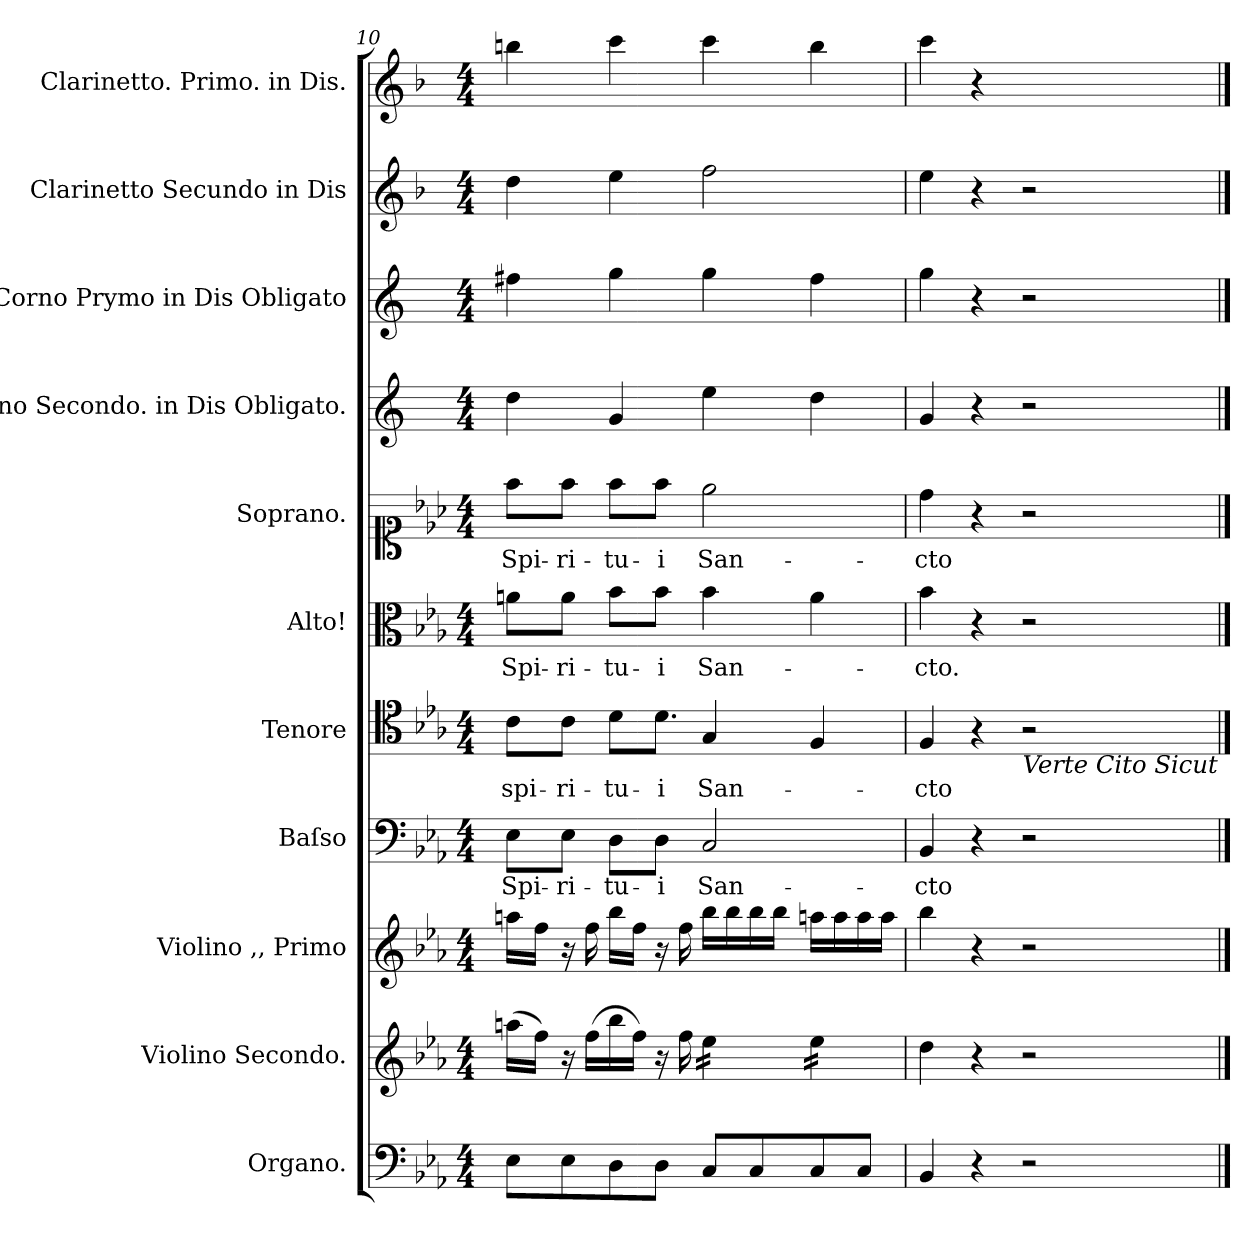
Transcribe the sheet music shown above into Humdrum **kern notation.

**kern	**kern	**kern	**kern	**text	**kern	**text	**kern	**text	**kern	**text	**kern	**kern	**kern	**kern
*part11	*part10	*part9	*part8	*part8	*part7	*part7	*part6	*part6	*part5	*part5	*part4	*part3	*part2	*part1
*staff11	*staff10	*staff9	*staff8	*staff8	*staff7	*staff7	*staff6	*staff6	*staff5	*staff5	*staff4	*staff3	*staff2	*staff1
*I"Organo.	*I"Violino Secondo.	*I"Violino ,, Primo	*I"Baſso	*	*I"Tenore	*	*I"Alto!	*	*I"Soprano.	*	*I"Corno Secondo. in Dis Obligato.	*I"Corno Prymo in Dis Obligato	*I"Clarinetto Secundo in Dis	*I"Clarinetto. Primo. in Dis.
*I'org	*I'vl 2	*I'vl 1	*I'B	*	*I'T	*	*I'A	*	*I'S	*	*I'cor 2 in Dis	*I'cor 1 in Dis	*I'cl 2 in Dis	*I'cl 1 in Dis
*clefF4	*clefG2	*clefG2	*clefF4	*	*clefC4	*	*clefC3	*	*clefC1	*	*clefG2	*clefG2	*clefG2	*clefG2
*	*	*	*	*	*	*	*	*	*	*	*ITrd-2c-3	*ITrd-2c-3	*ITrd1c2	*ITrd1c2
*k[b-e-a-]	*k[b-e-a-]	*k[b-e-a-]	*k[b-e-a-]	*	*k[b-e-a-]	*	*k[b-e-a-]	*	*k[b-e-a-]	*	*k[b-e-a-]	*k[b-e-a-]	*k[b-e-a-]	*k[b-e-a-]
*E-:	*E-:	*E-:	*E-:	*	*E-:	*	*E-:	*	*E-:	*	*	*	*E-:	*E-:
*M4/4	*M4/4	*M4/4	*M4/4	*	*M4/4	*	*M4/4	*	*M4/4	*	*M4/4	*M4/4	*M4/4	*M4/4
=10	=10	=10	=10	=10	=10	=10	=10	=10	=10	=10	=10	=10	=10	=10
8E-\L	(16aan\LL	16aan\LL	8E-\L	Spi-	8c\L	spi-	8an\L	Spi-	8ff\L	Spi-	4ff\	4aan\	4cc\	4aan\
.	16ff\JJ)	16ff\JJ	.	.	.	.	.	.	.	.	.	.	.	.
8E-\	16r	16r	8E-\J	-ri-	8c\J	-ri-	8a\J	-ri-	8ff\J	-ri-	.	.	.	.
.	(16ff\LL	16ff\	.	.	.	.	.	.	.	.	.	.	.	.
8D\	16bb-\	16bb-\LL	8D\L	-tu-	8d\L	-tu-	8b-\L	-tu-	8ff\L	-tu-	4b-/	4bb-\	4dd\	4bb-\
.	16ff\JJ)	16ff\JJ	.	.	.	.	.	.	.	.	.	.	.	.
!	!	!	!	!	!LO:N:vis=8.	!	!	!	!	!	!	!	!	!
8D\J	16r	16r	8D\J	-i	8d\J	-i	8b-\J	-i	8ff\J	-i	.	.	.	.
.	16ff\	16ff\	.	.	.	.	.	.	.	.	.	.	.	.
*	*tremolo	*	*	*	*	*	*	*	*	*	*	*	*	*
8C/L	16ee-\LL	16bb-\LL	2C/	San-	4G/	San-	4b-\	San-	2ee-\	San-	4gg\	4bb-\	2ee-\	4bb-\
.	16ee-\	16bb-\	.	.	.	.	.	.	.	.	.	.	.	.
8C/	16ee-\	16bb-\	.	.	.	.	.	.	.	.	.	.	.	.
.	16ee-\JJ	16bb-\JJ	.	.	.	.	.	.	.	.	.	.	.	.
8C/	16ee-\LL	16aan\LL	.	.	4F/	.	4a\	.	.	.	4ff\	4aa\	.	4aa\
.	16ee-\	16aa\	.	.	.	.	.	.	.	.	.	.	.	.
8C/J	16ee-\	16aa\	.	.	.	.	.	.	.	.	.	.	.	.
.	16ee-\JJ	16aa\JJ	.	.	.	.	.	.	.	.	.	.	.	.
*	*Xtremolo	*	*	*	*	*	*	*	*	*	*	*	*	*
=11	=11	=11	=11	=11	=11	=11	=11	=11	=11	=11	=11	=11	=11	=11
4BB-/	4dd\	4bb-\	4BB-/	-cto	4F/	-cto	4b-\	-cto.	4dd\	-cto	4b-/	4bb-\	4dd\	4bb-\
4r	4r	4r	4r	.	4r	.	4r	.	4r	.	4r	4r	4r	4r
!	!	!	!	!	!LO:TX:b:i:t=Verte Cito Sicut	!	!	!	!	!	!	!	!	!
2r	2r	2r	2r	.	2r	.	2r	.	2r	.	2r	2r	2r	2ryy
==	==	==	==	==	==	==	==	==	==	==	==	==	==	==
*-	*-	*-	*-	*-	*-	*-	*-	*-	*-	*-	*-	*-	*-	*-
